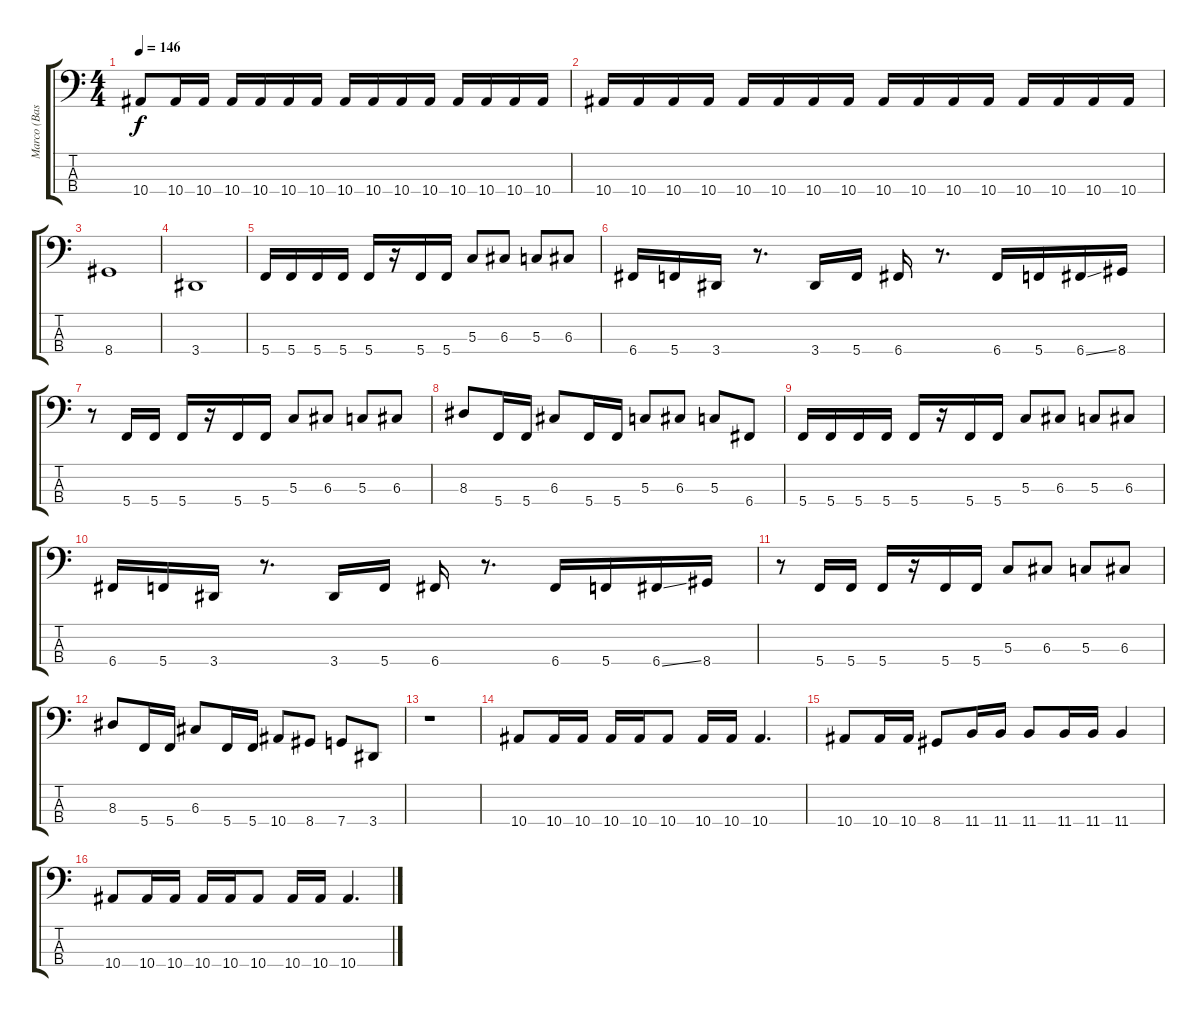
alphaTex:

\track ("Marco (Bass Guitar)" "Marco (Bas") {instrument electricbassfinger}
\staff {score tabs}
\tuning (F2 C2 G1 C1) {hide}
\ts (4 4)
\tempo 146
\clef f4
\ks c
10.4.8{dy f} 10.4.16 10.4.16 10.4.16 10.4.16 10.4.16 10.4.16 10.4.16 10.4.16 10.4.16 10.4.16 10.4.16 10.4.16 10.4.16 10.4.16 |
10.4.16 10.4.16 10.4.16 10.4.16 10.4.16 10.4.16 10.4.16 10.4.16 10.4.16 10.4.16 10.4.16 10.4.16 10.4.16 10.4.16 10.4.16 10.4.16 |
8.4.1 |
3.4.1 |
5.4.16 5.4.16 5.4.16 5.4.16 5.4.16 r.16 5.4.16 5.4.16 5.3.8 6.3.8 5.3.8 6.3.8 |
6.4.16 5.4.16 3.4.16 r.8{d} 3.4.16 5.4.16 6.4.16 r.8{d} 6.4.16 5.4.16 6.4{ss}.16 8.4.16 |
r.8 5.4.16 5.4.16 5.4.16 r.16 5.4.16 5.4.16 5.3.8 6.3.8 5.3.8 6.3.8 |
8.3.8 5.4.16 5.4.16 6.3.8 5.4.16 5.4.16 5.3.8 6.3.8 5.3.8 6.4.8 |
5.4.16 5.4.16 5.4.16 5.4.16 5.4.16 r.16 5.4.16 5.4.16 5.3.8 6.3.8 5.3.8 6.3.8 |
6.4.16 5.4.16 3.4.16 r.8{d} 3.4.16 5.4.16 6.4.16 r.8{d} 6.4.16 5.4.16 6.4{ss}.16 8.4.16 |
r.8 5.4.16 5.4.16 5.4.16 r.16 5.4.16 5.4.16 5.3.8 6.3.8 5.3.8 6.3.8 |
8.3.8 5.4.16 5.4.16 6.3.8 5.4.16 5.4.16 10.4.8 8.4.8 7.4.8 3.4.8 |
r.1 |
10.4.8 10.4.16 10.4.16 10.4.16 10.4.16 10.4.8 10.4.16 10.4.16 10.4.4{d} |
10.4.8 10.4.16 10.4.16 8.4.8 11.4.16 11.4.16 11.4.8 11.4.16 11.4.16 11.4.4 |
10.4.8 10.4.16 10.4.16 10.4.16 10.4.16 10.4.8 10.4.16 10.4.16 10.4.4{d}
